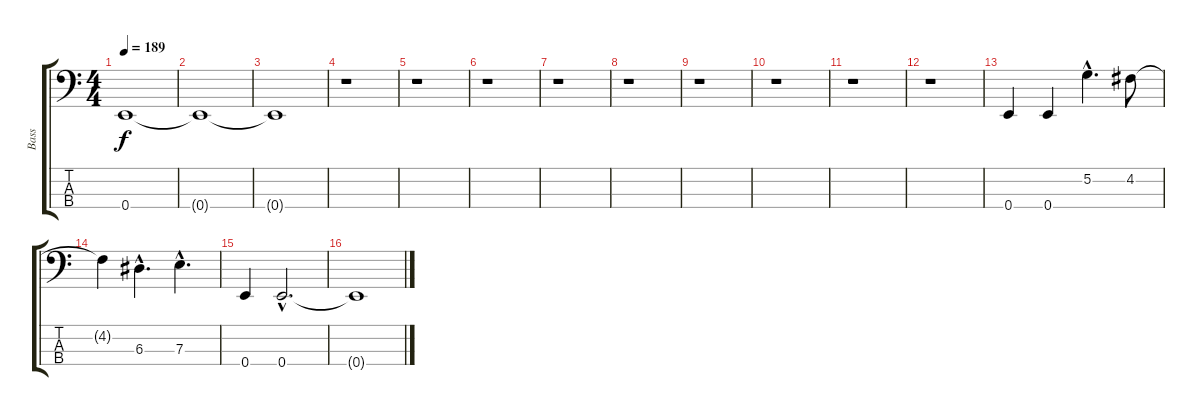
\track ("Bass" "Bass") {instrument electricbassfinger}
\staff {score tabs}
\tuning (G2 D2 A1 E1) {hide}
\ts (4 4)
\tempo 189
\clef f4
\ks c
0.4{t}.1{dy f} |
0.4{t}.1 |
0.4{t}.1{volume 0} |
r.1 |
r.1 |
r.1 |
r.1 |
r.1 |
r.1 |
r.1 |
r.1 |
r.1{volume 15} |
0.4.4 0.4.4 5.2{hac}.4{d} 4.2.8 |
4.2{t}.4 6.3{hac}.4{d} 7.3{hac}.4{d} |
0.4.4 0.4{hac}.2{d} |
0.4{t}.1
